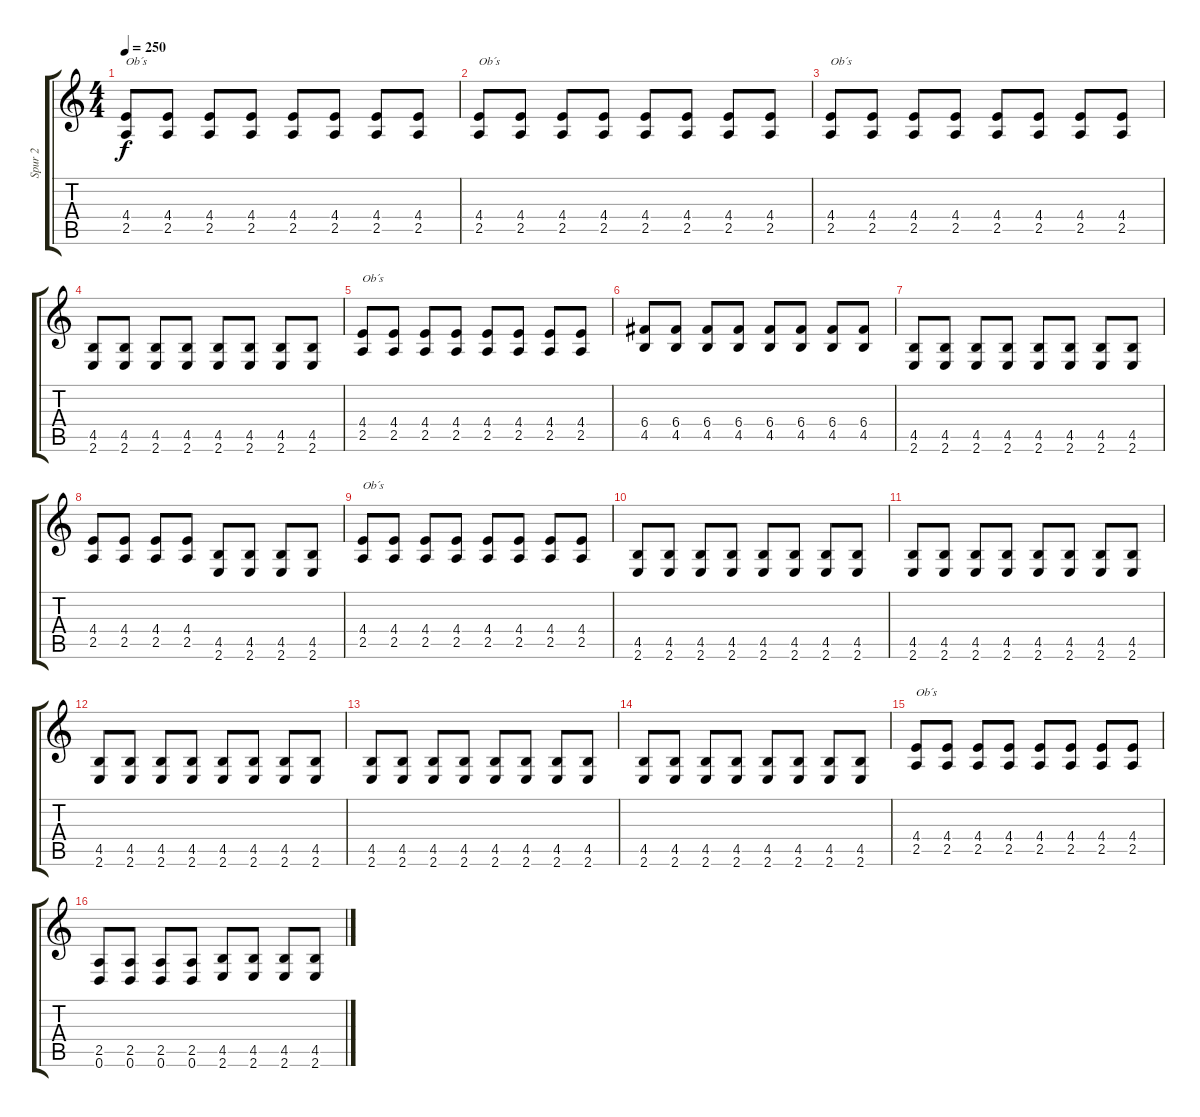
\track ("Spur 2" "Spur 2") {instrument distortionguitar}
\staff {score tabs}
\tuning (D4 A3 F3 C3 G2 D2) {hide}
\ts (4 4)
\tempo 250
\clef g2
\ks c
(4.4 2.5).8{txt "Ob´s" dy f instrument distortionguitar} (4.4 2.5).8 (4.4 2.5).8 (4.4 2.5).8 (4.4 2.5).8 (4.4 2.5).8 (4.4 2.5).8 (4.4 2.5).8 |
(4.4 2.5).8{txt "Ob´s"} (4.4 2.5).8 (4.4 2.5).8 (4.4 2.5).8 (4.4 2.5).8 (4.4 2.5).8 (4.4 2.5).8 (4.4 2.5).8 |
(4.4 2.5).8{txt "Ob´s"} (4.4 2.5).8 (4.4 2.5).8 (4.4 2.5).8 (4.4 2.5).8 (4.4 2.5).8 (4.4 2.5).8 (4.4 2.5).8 |
(4.5 2.6).8 (4.5 2.6).8 (4.5 2.6).8 (4.5 2.6).8 (4.5 2.6).8 (4.5 2.6).8 (4.5 2.6).8 (4.5 2.6).8 |
(4.4 2.5).8{txt "Ob´s"} (4.4 2.5).8 (4.4 2.5).8 (4.4 2.5).8 (4.4 2.5).8 (4.4 2.5).8 (4.4 2.5).8 (4.4 2.5).8 |
(6.4 4.5).8 (6.4 4.5).8 (6.4 4.5).8 (6.4 4.5).8 (6.4 4.5).8 (6.4 4.5).8 (6.4 4.5).8 (6.4 4.5).8 |
(4.5 2.6).8 (4.5 2.6).8 (4.5 2.6).8 (4.5 2.6).8 (4.5 2.6).8 (4.5 2.6).8 (4.5 2.6).8 (4.5 2.6).8 |
(4.4 2.5).8 (4.4 2.5).8 (4.4 2.5).8 (4.4 2.5).8 (4.5 2.6).8 (4.5 2.6).8 (4.5 2.6).8 (4.5 2.6).8 |
(4.4 2.5).8{txt "Ob´s"} (4.4 2.5).8 (4.4 2.5).8 (4.4 2.5).8 (4.4 2.5).8 (4.4 2.5).8 (4.4 2.5).8 (4.4 2.5).8 |
(4.5 2.6).8 (4.5 2.6).8 (4.5 2.6).8 (4.5 2.6).8 (4.5 2.6).8 (4.5 2.6).8 (4.5 2.6).8 (4.5 2.6).8 |
(4.5 2.6).8 (4.5 2.6).8 (4.5 2.6).8 (4.5 2.6).8 (4.5 2.6).8 (4.5 2.6).8 (4.5 2.6).8 (4.5 2.6).8 |
(4.5 2.6).8 (4.5 2.6).8 (4.5 2.6).8 (4.5 2.6).8 (4.5 2.6).8 (4.5 2.6).8 (4.5 2.6).8 (4.5 2.6).8 |
(4.5 2.6).8 (4.5 2.6).8 (4.5 2.6).8 (4.5 2.6).8 (4.5 2.6).8 (4.5 2.6).8 (4.5 2.6).8 (4.5 2.6).8 |
(4.5 2.6).8 (4.5 2.6).8 (4.5 2.6).8 (4.5 2.6).8 (4.5 2.6).8 (4.5 2.6).8 (4.5 2.6).8 (4.5 2.6).8 |
(4.4 2.5).8{txt "Ob´s"} (4.4 2.5).8 (4.4 2.5).8 (4.4 2.5).8 (4.4 2.5).8 (4.4 2.5).8 (4.4 2.5).8 (4.4 2.5).8 |
(2.5 0.6).8 (2.5 0.6).8 (2.5 0.6).8 (2.5 0.6).8 (4.5 2.6).8 (4.5 2.6).8 (4.5 2.6).8 (4.5 2.6).8
